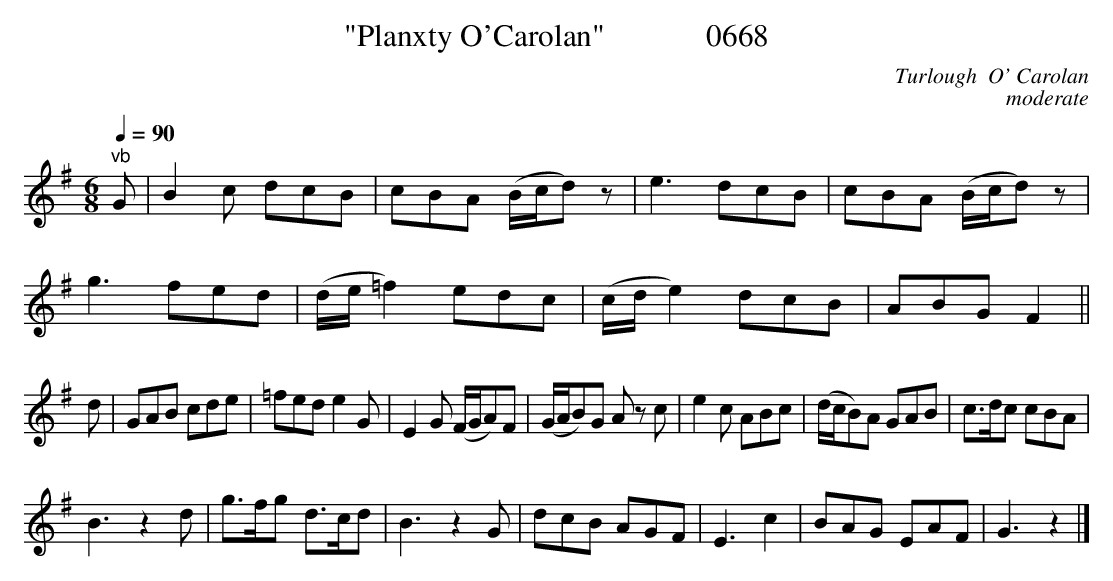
X:1
T:"Planxty O'Carolan"             0668
C:Turlough  O' Carolan
C:moderate
Q:1/4=90
M:6/8
L:1/8
K:G
"^vb"G|B2c dcB|cBA (B/2c/2d) z|e3dcB|cBA (B/2c/2d) z|
g3fed|(d/2e/2 =f2)edc|(c/2d/2 e2)dcB|ABG F2||
d|GAB cde|=fed e2G|E2G (F/2G/2A)F|(G/2A/2B)G A zc|e2c ABc|(d/2c/2B)A GAB|c3/2d/2c cBA|
B3z2d|g3/2f/2g d3/2c/2d|B3z2G|dcB AGF|E3c2|BAG EAF|G3z2|]
